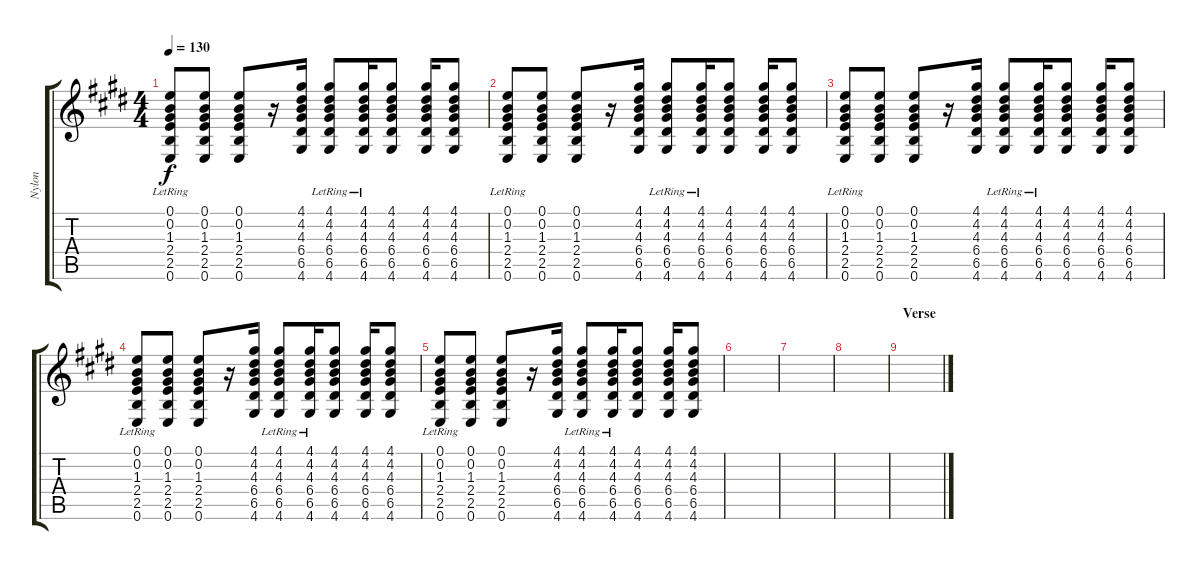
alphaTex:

\track ("Nylon" "Nylon") {instrument acousticguitarnylon}
\staff {score tabs}
\tuning (E4 B3 G3 D3 A2 E2) {hide}
\ts (4 4)
\tempo 130
\clef g2
\ks e
(0.1 0.2 1.3{lr} 2.4 2.5 0.6).8{dy f} (0.1 0.2 1.3 2.4 2.5 0.6).8 (0.1 0.2 1.3 2.4 2.5 0.6).8 r.16 (4.1 4.2 4.3 6.4 6.5 4.6).16 (4.1 4.2 4.3{lr} 6.4 6.5 4.6).8 (4.1 4.2 4.3{lr} 6.4 6.5 4.6).16 (4.1 4.2 4.3 6.4 6.5 4.6).8 (4.1 4.2 4.3 6.4 6.5 4.6).16 (4.1 4.2 4.3 6.4 6.5 4.6).8 |
(0.1 0.2 1.3{lr} 2.4 2.5 0.6).8 (0.1 0.2 1.3 2.4 2.5 0.6).8 (0.1 0.2 1.3 2.4 2.5 0.6).8 r.16 (4.1 4.2 4.3 6.4 6.5 4.6).16 (4.1 4.2 4.3{lr} 6.4 6.5 4.6).8 (4.1 4.2 4.3{lr} 6.4 6.5 4.6).16 (4.1 4.2 4.3 6.4 6.5 4.6).8 (4.1 4.2 4.3 6.4 6.5 4.6).16 (4.1 4.2 4.3 6.4 6.5 4.6).8 |
(0.1 0.2 1.3{lr} 2.4 2.5 0.6).8 (0.1 0.2 1.3 2.4 2.5 0.6).8 (0.1 0.2 1.3 2.4 2.5 0.6).8 r.16 (4.1 4.2 4.3 6.4 6.5 4.6).16 (4.1 4.2 4.3{lr} 6.4 6.5 4.6).8 (4.1 4.2 4.3{lr} 6.4 6.5 4.6).16 (4.1 4.2 4.3 6.4 6.5 4.6).8 (4.1 4.2 4.3 6.4 6.5 4.6).16 (4.1 4.2 4.3 6.4 6.5 4.6).8 |
(0.1 0.2 1.3{lr} 2.4 2.5 0.6).8 (0.1 0.2 1.3 2.4 2.5 0.6).8 (0.1 0.2 1.3 2.4 2.5 0.6).8 r.16 (4.1 4.2 4.3 6.4 6.5 4.6).16 (4.1 4.2 4.3{lr} 6.4 6.5 4.6).8 (4.1 4.2 4.3{lr} 6.4 6.5 4.6).16 (4.1 4.2 4.3 6.4 6.5 4.6).8 (4.1 4.2 4.3 6.4 6.5 4.6).16 (4.1 4.2 4.3 6.4 6.5 4.6).8 |
(0.1 0.2 1.3{lr} 2.4 2.5 0.6).8 (0.1 0.2 1.3 2.4 2.5 0.6).8 (0.1 0.2 1.3 2.4 2.5 0.6).8 r.16 (4.1 4.2 4.3 6.4 6.5 4.6).16 (4.1 4.2 4.3{lr} 6.4 6.5 4.6).8 (4.1 4.2 4.3{lr} 6.4 6.5 4.6).16 (4.1 4.2 4.3 6.4 6.5 4.6).8 (4.1 4.2 4.3 6.4 6.5 4.6).16 (4.1 4.2 4.3 6.4 6.5 4.6).8 |
|
|
|
\section ("" "Verse")
